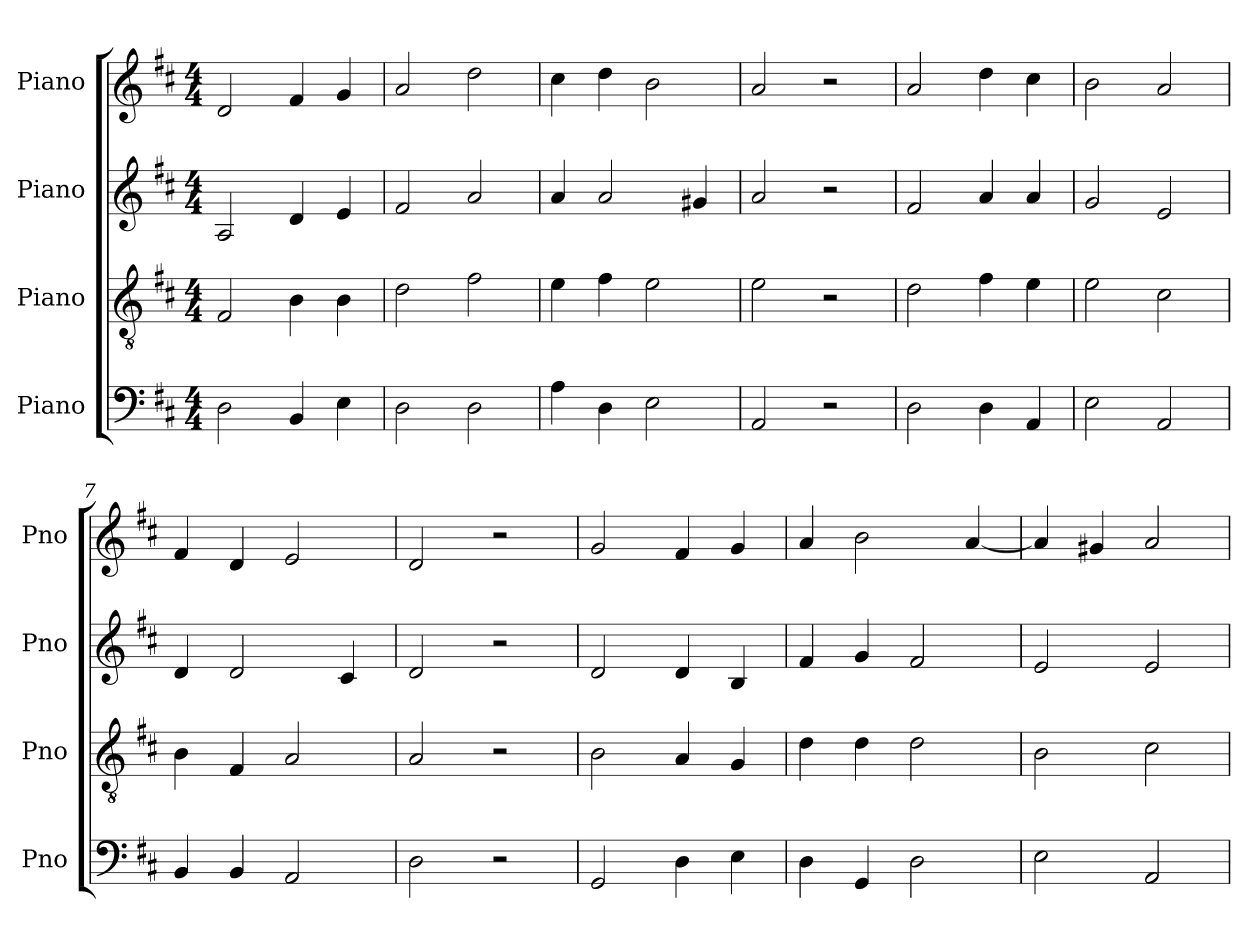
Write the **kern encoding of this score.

**kern	**kern	**kern	**kern
*part4	*part3	*part2	*part1
*staff4	*staff3	*staff2	*staff1
*I"Piano	*I"Piano	*I"Piano	*I"Piano
*I'Pno	*I'Pno	*I'Pno	*I'Pno
*clefF4	*clefGv2	*clefG2	*clefG2
*k[f#c#]	*k[f#c#]	*k[f#c#]	*k[f#c#]
*M4/4	*M4/4	*M4/4	*M4/4
=1	=1	=1	=1
2D\	2F#/	2A/	2d/
4BB/	4B\	4d/	4f#/
4E\	4B\	4e/	4g/
=2	=2	=2	=2
2D\	2d\	2f#/	2a/
2D\	2f#\	2a/	2dd\
=3	=3	=3	=3
4A\	4e\	4a/	4cc#\
4D\	4f#\	2a/	4dd\
2E\	2e\	.	2b\
.	.	4g#X/	.
=4	=4	=4	=4
2AA/	2e\	2a/	2a/
2r	2r	2r	2r
=5	=5	=5	=5
2D\	2d\	2f#/	2a/
4D\	4f#\	4a/	4dd\
4AA/	4e\	4a/	4cc#\
=6	=6	=6	=6
2E\	2e\	2g/	2b\
2AA/	2c#\	2e/	2a/
=7	=7	=7	=7
4BB/	4B\	4d/	4f#/
4BB/	4F#/	2d/	4d/
2AA/	2A/	.	2e/
.	.	4c#/	.
=8	=8	=8	=8
2D\	2A/	2d/	2d/
2r	2r	2r	2r
=9	=9	=9	=9
2GG/	2B\	2d/	2g/
4D\	4A/	4d/	4f#/
4E\	4G/	4B/	4g/
!!LO:LB:g=z
=10	=10	=10	=10
4D\	4d\	4f#/	4a/
4GG/	4d\	4g/	2b\
2D\	2d\	2f#/	.
.	.	.	[4a/
=11	=11	=11	=11
2E\	2B\	2e/	4a/]
.	.	.	4g#X/
2AA/	2c#\	2e/	2a/
=	=	=	=
*-	*-	*-	*-
